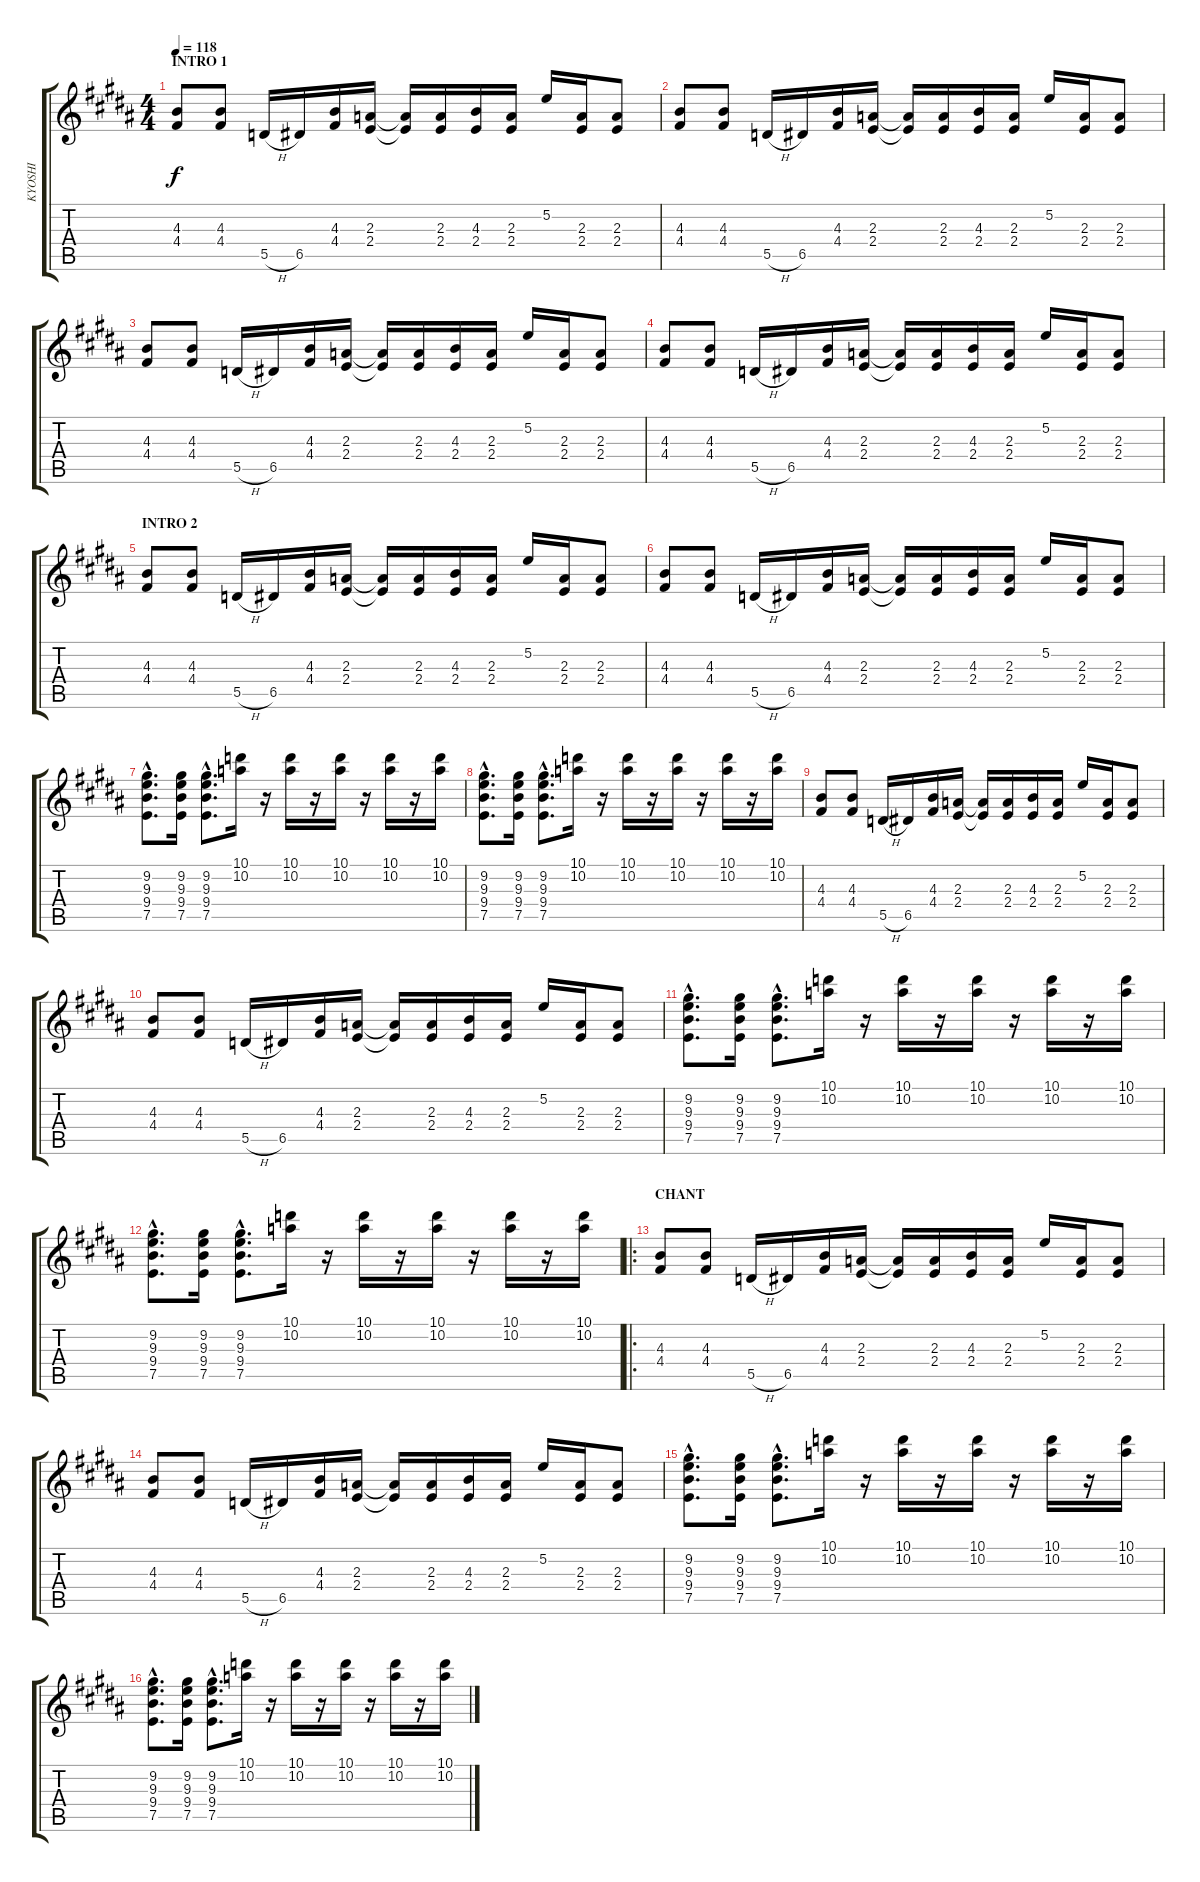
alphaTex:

\track ("KYOSHI" "KYOSHI") {instrument acousticguitarnylon}
\staff {score tabs}
\tuning (E4 B3 G3 D3 A2 E2) {hide}
\ts (4 4)
\section ("" "INTRO 1")
\tempo 118
\clef g2
\ks b
(4.3 4.4).8{dy f instrument acousticguitarnylon} (4.3 4.4).8 5.5{h}.16 6.5.16 (4.3 4.4).16 (2.3 2.4).16 (2.3{t} 2.4{t}).16 (2.3 2.4).16 (4.3 2.4).16 (2.3 2.4).16 5.2.16 (2.3 2.4).16 (2.3 2.4).8 |
(4.3 4.4).8 (4.3 4.4).8 5.5{h}.16 6.5.16 (4.3 4.4).16 (2.3 2.4).16 (2.3{t} 2.4{t}).16 (2.3 2.4).16 (4.3 2.4).16 (2.3 2.4).16 5.2.16 (2.3 2.4).16 (2.3 2.4).8 |
(4.3 4.4).8 (4.3 4.4).8 5.5{h}.16 6.5.16 (4.3 4.4).16 (2.3 2.4).16 (2.3{t} 2.4{t}).16 (2.3 2.4).16 (4.3 2.4).16 (2.3 2.4).16 5.2.16 (2.3 2.4).16 (2.3 2.4).8 |
(4.3 4.4).8 (4.3 4.4).8 5.5{h}.16 6.5.16 (4.3 4.4).16 (2.3 2.4).16 (2.3{t} 2.4{t}).16 (2.3 2.4).16 (4.3 2.4).16 (2.3 2.4).16 5.2.16 (2.3 2.4).16 (2.3 2.4).8 |
\section ("" "INTRO 2")
(4.3 4.4).8 (4.3 4.4).8 5.5{h}.16 6.5.16 (4.3 4.4).16 (2.3 2.4).16 (2.3{t} 2.4{t}).16 (2.3 2.4).16 (4.3 2.4).16 (2.3 2.4).16 5.2.16 (2.3 2.4).16 (2.3 2.4).8 |
(4.3 4.4).8 (4.3 4.4).8 5.5{h}.16 6.5.16 (4.3 4.4).16 (2.3 2.4).16 (2.3{t} 2.4{t}).16 (2.3 2.4).16 (4.3 2.4).16 (2.3 2.4).16 5.2.16 (2.3 2.4).16 (2.3 2.4).8 |
(9.2{hac} 9.3{hac} 9.4{hac} 7.5{hac}).8{d} (9.2 9.3 9.4 7.5).16 (9.2{hac} 9.3{hac} 9.4{hac} 7.5{hac}).8{d} (10.1 10.2).16 r.16 (10.1 10.2).16 r.16 (10.1 10.2).16 r.16 (10.1 10.2).16 r.16 (10.1 10.2).16 |
(9.2{hac} 9.3{hac} 9.4{hac} 7.5{hac}).8{d} (9.2 9.3 9.4 7.5).16 (9.2{hac} 9.3{hac} 9.4{hac} 7.5{hac}).8{d} (10.1 10.2).16 r.16 (10.1 10.2).16 r.16 (10.1 10.2).16 r.16 (10.1 10.2).16 r.16 (10.1 10.2).16 |
(4.3 4.4).8 (4.3 4.4).8 5.5{h}.16 6.5.16 (4.3 4.4).16 (2.3 2.4).16 (2.3{t} 2.4{t}).16 (2.3 2.4).16 (4.3 2.4).16 (2.3 2.4).16 5.2.16 (2.3 2.4).16 (2.3 2.4).8 |
(4.3 4.4).8 (4.3 4.4).8 5.5{h}.16 6.5.16 (4.3 4.4).16 (2.3 2.4).16 (2.3{t} 2.4{t}).16 (2.3 2.4).16 (4.3 2.4).16 (2.3 2.4).16 5.2.16 (2.3 2.4).16 (2.3 2.4).8 |
(9.2{hac} 9.3{hac} 9.4{hac} 7.5{hac}).8{d} (9.2 9.3 9.4 7.5).16 (9.2{hac} 9.3{hac} 9.4{hac} 7.5{hac}).8{d} (10.1 10.2).16 r.16 (10.1 10.2).16 r.16 (10.1 10.2).16 r.16 (10.1 10.2).16 r.16 (10.1 10.2).16 |
(9.2{hac} 9.3{hac} 9.4{hac} 7.5{hac}).8{d} (9.2 9.3 9.4 7.5).16 (9.2{hac} 9.3{hac} 9.4{hac} 7.5{hac}).8{d} (10.1 10.2).16 r.16 (10.1 10.2).16 r.16 (10.1 10.2).16 r.16 (10.1 10.2).16 r.16 (10.1 10.2).16 |
\ro
\section ("" "CHANT")
(4.3 4.4).8 (4.3 4.4).8 5.5{h}.16 6.5.16 (4.3 4.4).16 (2.3 2.4).16 (2.3{t} 2.4{t}).16 (2.3 2.4).16 (4.3 2.4).16 (2.3 2.4).16 5.2.16 (2.3 2.4).16 (2.3 2.4).8 |
(4.3 4.4).8 (4.3 4.4).8 5.5{h}.16 6.5.16 (4.3 4.4).16 (2.3 2.4).16 (2.3{t} 2.4{t}).16 (2.3 2.4).16 (4.3 2.4).16 (2.3 2.4).16 5.2.16 (2.3 2.4).16 (2.3 2.4).8 |
(9.2{hac} 9.3{hac} 9.4{hac} 7.5{hac}).8{d} (9.2 9.3 9.4 7.5).16 (9.2{hac} 9.3{hac} 9.4{hac} 7.5{hac}).8{d} (10.1 10.2).16 r.16 (10.1 10.2).16 r.16 (10.1 10.2).16 r.16 (10.1 10.2).16 r.16 (10.1 10.2).16 |
(9.2{hac} 9.3{hac} 9.4{hac} 7.5{hac}).8{d} (9.2 9.3 9.4 7.5).16 (9.2{hac} 9.3{hac} 9.4{hac} 7.5{hac}).8{d} (10.1 10.2).16 r.16 (10.1 10.2).16 r.16 (10.1 10.2).16 r.16 (10.1 10.2).16 r.16 (10.1 10.2).16
